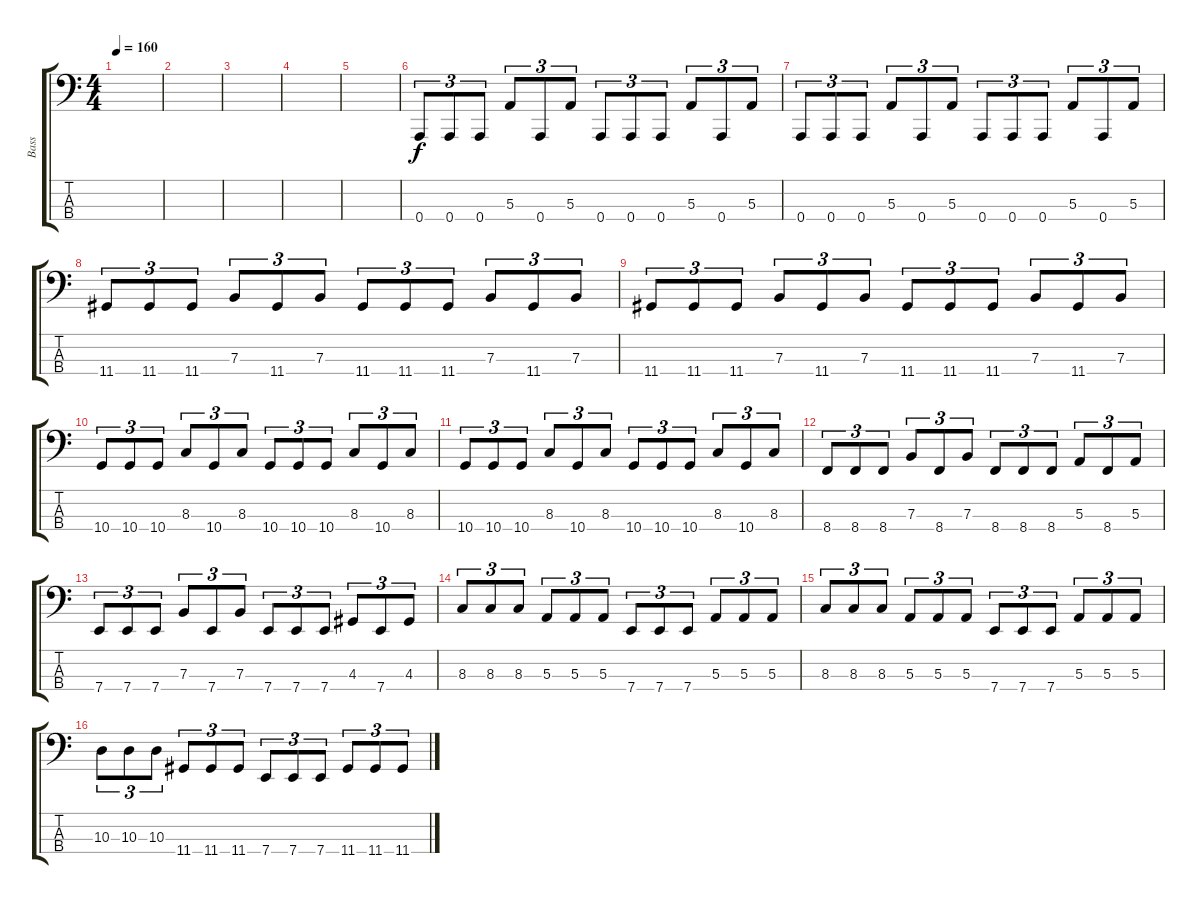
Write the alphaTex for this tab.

\track ("Bass" "Bass") {instrument electricbasspick}
\staff {score tabs}
\tuning (D2 A1 E1 A0) {hide}
\ts (4 4)
\tempo 160
\clef f4
\ks c
|
|
|
|
|
0.4.8{tu (3 2)} 0.4.8{tu (3 2)} 0.4.8{tu (3 2)} 5.3.8{tu (3 2)} 0.4.8{tu (3 2)} 5.3.8{tu (3 2)} 0.4.8{tu (3 2)} 0.4.8{tu (3 2)} 0.4.8{tu (3 2)} 5.3.8{tu (3 2)} 0.4.8{tu (3 2)} 5.3.8{tu (3 2)} |
0.4.8{tu (3 2)} 0.4.8{tu (3 2)} 0.4.8{tu (3 2)} 5.3.8{tu (3 2)} 0.4.8{tu (3 2)} 5.3.8{tu (3 2)} 0.4.8{tu (3 2)} 0.4.8{tu (3 2)} 0.4.8{tu (3 2)} 5.3.8{tu (3 2)} 0.4.8{tu (3 2)} 5.3.8{tu (3 2)} |
11.4.8{tu (3 2)} 11.4.8{tu (3 2)} 11.4.8{tu (3 2)} 7.3.8{tu (3 2)} 11.4.8{tu (3 2)} 7.3.8{tu (3 2)} 11.4.8{tu (3 2)} 11.4.8{tu (3 2)} 11.4.8{tu (3 2)} 7.3.8{tu (3 2)} 11.4.8{tu (3 2)} 7.3.8{tu (3 2)} |
11.4.8{tu (3 2)} 11.4.8{tu (3 2)} 11.4.8{tu (3 2)} 7.3.8{tu (3 2)} 11.4.8{tu (3 2)} 7.3.8{tu (3 2)} 11.4.8{tu (3 2)} 11.4.8{tu (3 2)} 11.4.8{tu (3 2)} 7.3.8{tu (3 2)} 11.4.8{tu (3 2)} 7.3.8{tu (3 2)} |
10.4.8{tu (3 2)} 10.4.8{tu (3 2)} 10.4.8{tu (3 2)} 8.3.8{tu (3 2)} 10.4.8{tu (3 2)} 8.3.8{tu (3 2)} 10.4.8{tu (3 2)} 10.4.8{tu (3 2)} 10.4.8{tu (3 2)} 8.3.8{tu (3 2)} 10.4.8{tu (3 2)} 8.3.8{tu (3 2)} |
10.4.8{tu (3 2)} 10.4.8{tu (3 2)} 10.4.8{tu (3 2)} 8.3.8{tu (3 2)} 10.4.8{tu (3 2)} 8.3.8{tu (3 2)} 10.4.8{tu (3 2)} 10.4.8{tu (3 2)} 10.4.8{tu (3 2)} 8.3.8{tu (3 2)} 10.4.8{tu (3 2)} 8.3.8{tu (3 2)} |
8.4.8{tu (3 2)} 8.4.8{tu (3 2)} 8.4.8{tu (3 2)} 7.3.8{tu (3 2)} 8.4.8{tu (3 2)} 7.3.8{tu (3 2)} 8.4.8{tu (3 2)} 8.4.8{tu (3 2)} 8.4.8{tu (3 2)} 5.3.8{tu (3 2)} 8.4.8{tu (3 2)} 5.3.8{tu (3 2)} |
7.4.8{tu (3 2)} 7.4.8{tu (3 2)} 7.4.8{tu (3 2)} 7.3.8{tu (3 2)} 7.4.8{tu (3 2)} 7.3.8{tu (3 2)} 7.4.8{tu (3 2)} 7.4.8{tu (3 2)} 7.4.8{tu (3 2)} 4.3.8{tu (3 2)} 7.4.8{tu (3 2)} 4.3.8{tu (3 2)} |
8.3.8{tu (3 2)} 8.3.8{tu (3 2)} 8.3.8{tu (3 2)} 5.3.8{tu (3 2)} 5.3.8{tu (3 2)} 5.3.8{tu (3 2)} 7.4.8{tu (3 2)} 7.4.8{tu (3 2)} 7.4.8{tu (3 2)} 5.3.8{tu (3 2)} 5.3.8{tu (3 2)} 5.3.8{tu (3 2)} |
8.3.8{tu (3 2)} 8.3.8{tu (3 2)} 8.3.8{tu (3 2)} 5.3.8{tu (3 2)} 5.3.8{tu (3 2)} 5.3.8{tu (3 2)} 7.4.8{tu (3 2)} 7.4.8{tu (3 2)} 7.4.8{tu (3 2)} 5.3.8{tu (3 2)} 5.3.8{tu (3 2)} 5.3.8{tu (3 2)} |
10.3.8{tu (3 2)} 10.3.8{tu (3 2)} 10.3.8{tu (3 2)} 11.4.8{tu (3 2)} 11.4.8{tu (3 2)} 11.4.8{tu (3 2)} 7.4.8{tu (3 2)} 7.4.8{tu (3 2)} 7.4.8{tu (3 2)} 11.4.8{tu (3 2)} 11.4.8{tu (3 2)} 11.4.8{tu (3 2)}
